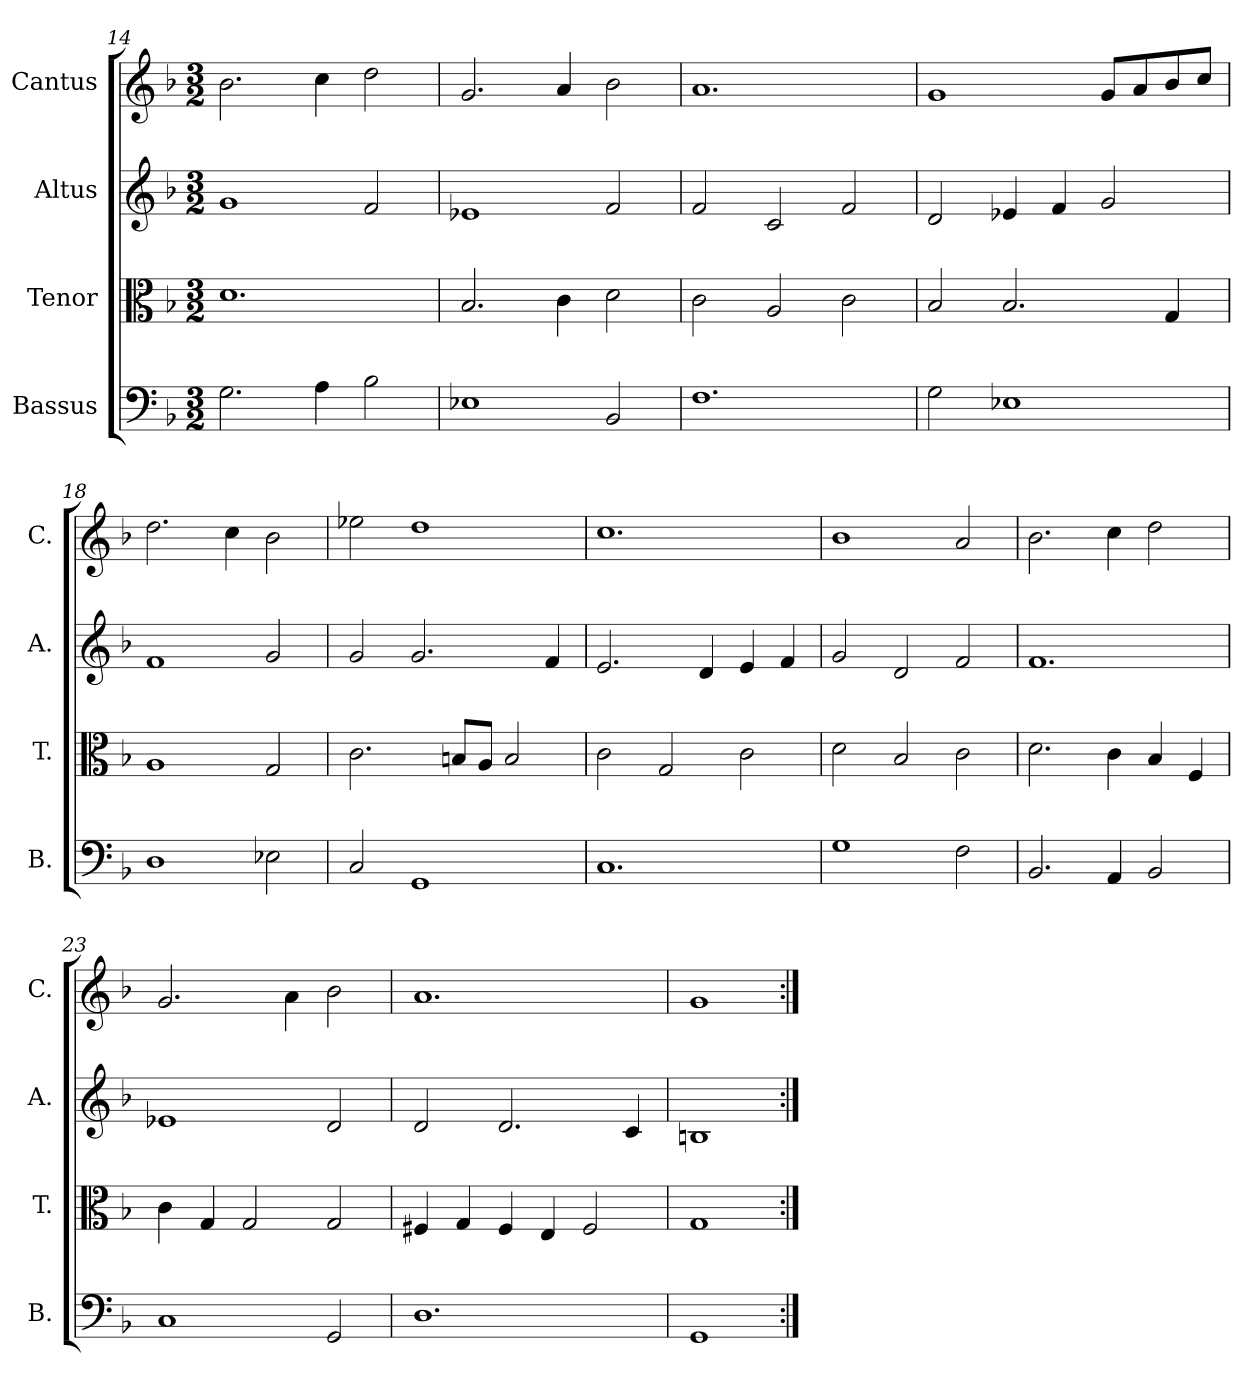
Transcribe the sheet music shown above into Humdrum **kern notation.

**kern	**kern	**kern	**kern
*part4	*part3	*part2	*part1
*staff4	*staff3	*staff2	*staff1
*I"Bassus	*I"Tenor	*I"Altus	*I"Cantus
*I'B.	*I'T.	*I'A.	*I'C.
*clefF4	*clefC3	*clefG2	*clefG2
*k[b-]	*k[b-]	*k[b-]	*k[b-]
*F:	*F:	*F:	*F:
*M3/2	*M3/2	*M3/2	*M3/2
=14	=14	=14	=14
2.G\	1.d	1g	2.b-\
4A\	.	.	4cc\
2B-\	.	2f/	2dd\
=15	=15	=15	=15
1E-X	2.B-/	1e-X	2.g/
.	4c\	.	4a/
2BB-/	2d\	2f/	2b-\
=16	=16	=16	=16
1.F	2c\	2f/	1.a
.	2A/	2c/	.
.	2c\	2f/	.
=17	=17	=17	=17
2G\	2B-/	2d/	1g
1E-X	2.B-/	4e-X/	.
.	.	4f/	.
.	.	2g/	8g/L
.	.	.	8a/
.	4G/	.	8b-/
.	.	.	8cc/J
=18	=18	=18	=18
1D	1A	1f	2.dd\
.	.	.	4cc\
2E-X\	2G/	2g/	2b-\
!!LO:LB:g=z
=19	=19	=19	=19
2C/	2.c\	2g/	2ee-X\
1GG	.	2.g/	1dd
.	8Bn/L	.	.
.	8A/J	.	.
.	2B/	.	.
.	.	4f/	.
=20	=20	=20	=20
1.C	2c\	2.e/	1.cc
.	2G/	.	.
.	.	4d/	.
.	2c\	4e/	.
.	.	4f/	.
=21	=21	=21	=21
1G	2d\	2g/	1b-
.	2B-/	2d/	.
2F\	2c\	2f/	2a/
=22	=22	=22	=22
2.BB-/	2.d\	1.f	2.b-\
4AA/	4c\	.	4cc\
2BB-/	4B-/	.	2dd\
.	4F/	.	.
=23	=23	=23	=23
1C	4c\	1e-X	2.g/
.	4G/	.	.
.	2G/	.	.
.	.	.	4a\
2GG/	2G/	2d/	2b-\
=24	=24	=24	=24
1.D	4F#X/	2d/	1.a
.	4G/	.	.
.	4F#/	2.d/	.
.	4E/	.	.
.	2F#/	.	.
.	.	4c/	.
=25	=25	=25	=25
1GG	1G	1Bn	1g
=:|!	=:|!	=:|!	=:|!
*-	*-	*-	*-
